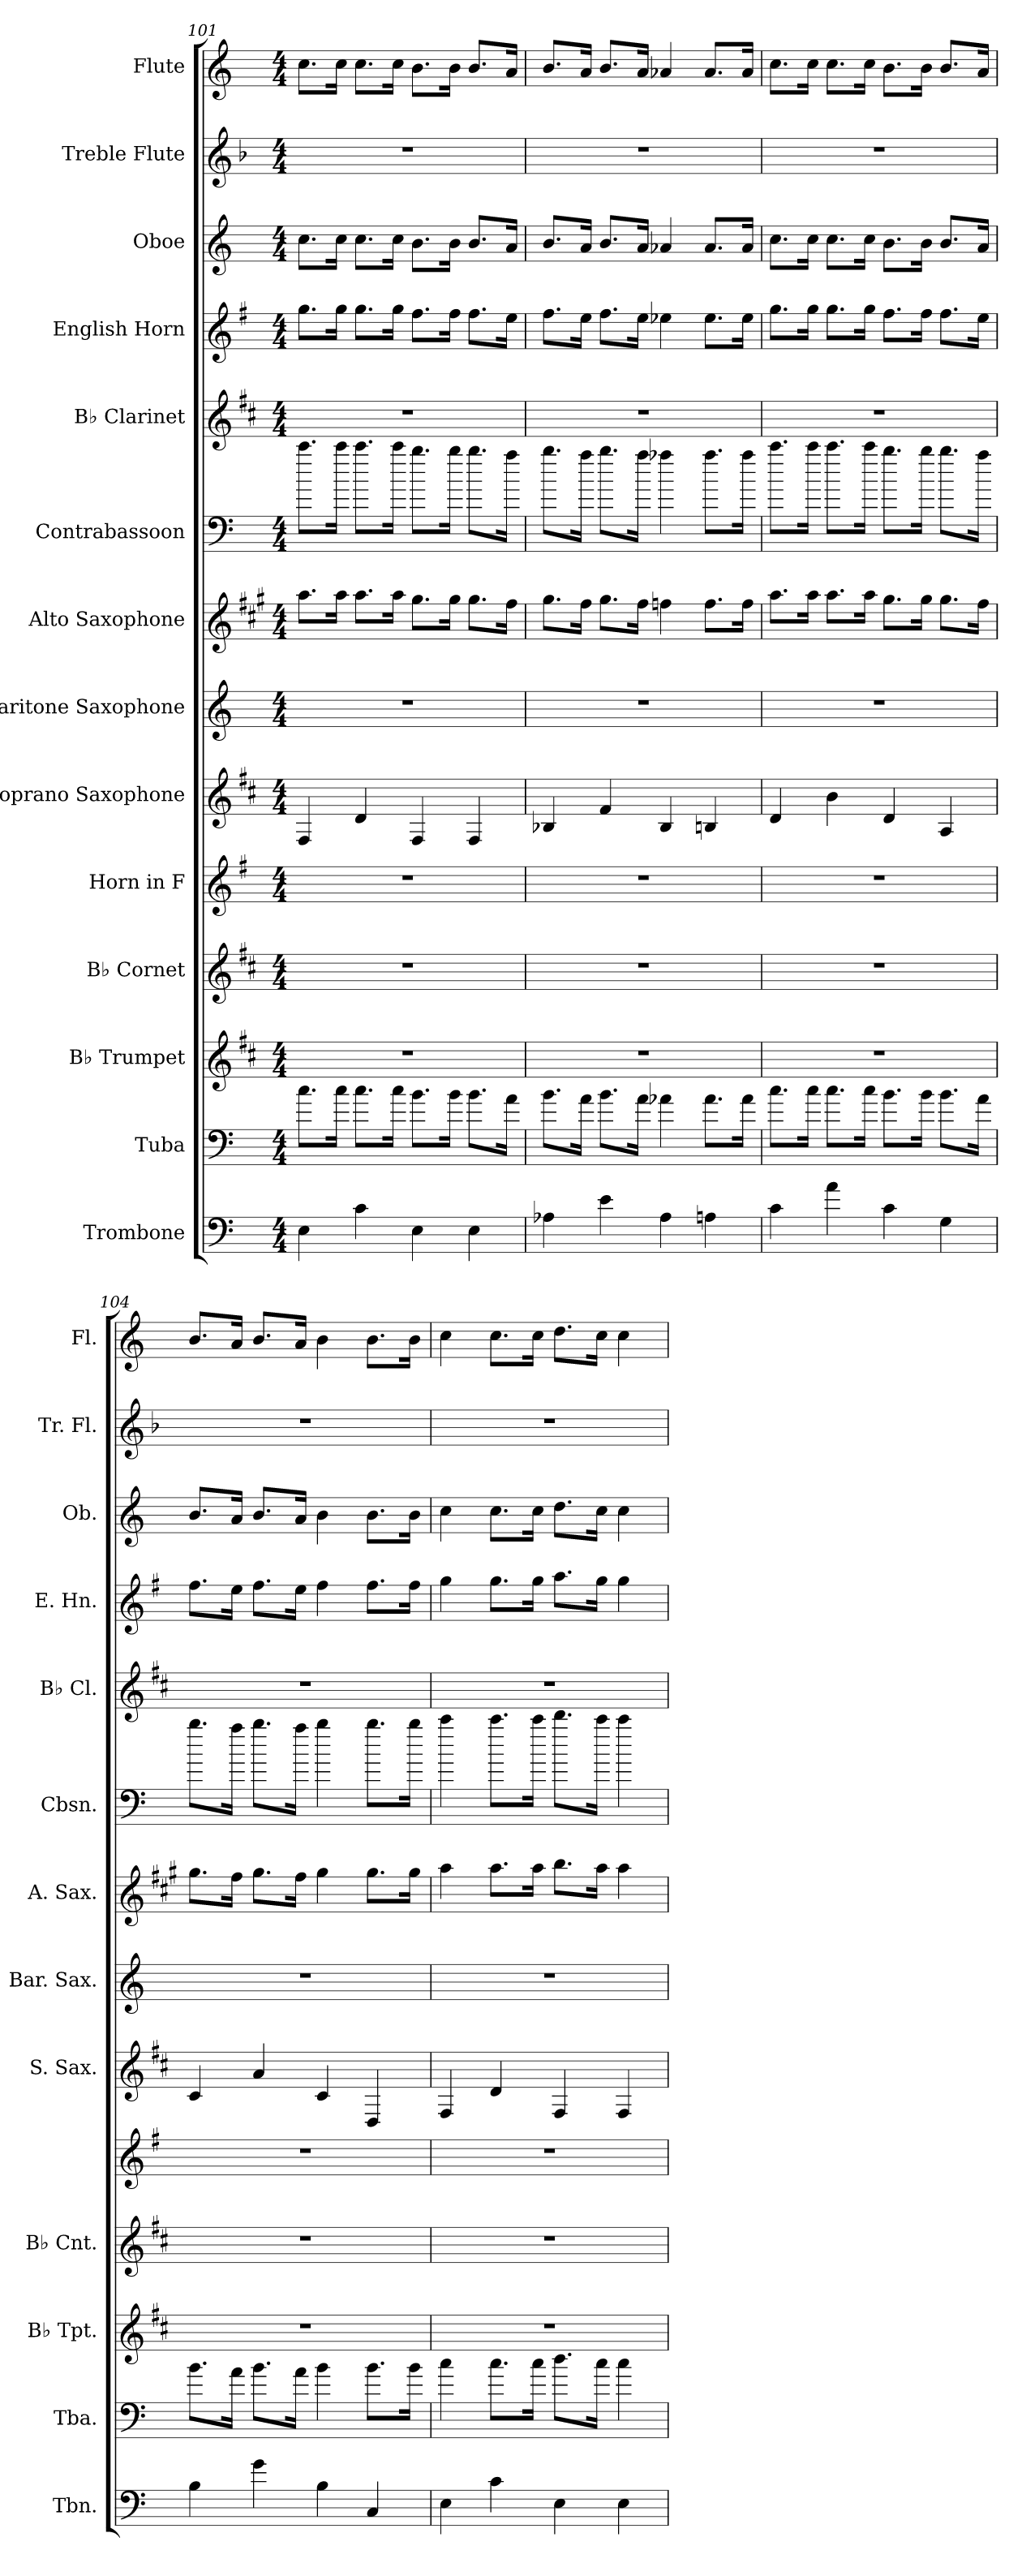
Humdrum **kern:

**kern	**kern	**kern	**kern	**kern	**kern	**kern	**kern	**kern	**kern	**kern	**kern	**kern	**kern
*part14	*part13	*part12	*part11	*part10	*part9	*part8	*part7	*part6	*part5	*part4	*part3	*part2	*part1
*staff14	*staff13	*staff12	*staff11	*staff10	*staff9	*staff8	*staff7	*staff6	*staff5	*staff4	*staff3	*staff2	*staff1
*I"Trombone	*I"Tuba	*I"B♭ Trumpet	*I"B♭ Cornet	*I"Horn in F	*I"Soprano Saxophone	*I"Baritone Saxophone	*I"Alto Saxophone	*I"Contrabassoon	*I"B♭ Clarinet	*I"English Horn	*I"Oboe	*I"Treble Flute	*I"Flute
*I'Tbn.	*I'Tba.	*I'B♭ Tpt.	*I'B♭ Cnt.	*	*I'S. Sax.	*I'Bar. Sax.	*I'A. Sax.	*I'Cbsn.	*I'B♭ Cl.	*I'E. Hn.	*I'Ob.	*I'Tr. Fl.	*I'Fl.
*clefF4	*clefF4	*clefG2	*clefG2	*clefG2	*clefG2	*clefG2	*clefG2	*clefF4	*clefG2	*clefG2	*clefG2	*clefG2	*clefG2
*	*	*ITrd1c2	*ITrd1c2	*ITrd4c7	*ITrd1c2	*ITrd12c21	*ITrd5c9	*ITrd7c12	*ITrd1c2	*ITrd4c7	*	*ITrd-4c-7	*
*k[]	*k[]	*k[]	*k[]	*k[]	*k[]	*k[]	*k[]	*k[]	*k[]	*k[]	*k[]	*k[]	*k[]
*M4/4	*M4/4	*M4/4	*M4/4	*M4/4	*M4/4	*M4/4	*M4/4	*M4/4	*M4/4	*M4/4	*M4/4	*M4/4	*M4/4
=101	=101	=101	=101	=101	=101	=101	=101	=101	=101	=101	=101	=101	=101
4E\	8.cc\L	1r	1r	1r	4E/	1r	8.cc\L	8.cc\L	1r	8.cc\L	8.cc\L	1r	8.cc\L
.	16cc\Jk	.	.	.	.	.	16cc\Jk	16cc\Jk	.	16cc\Jk	16cc\Jk	.	16cc\Jk
4c\	8.cc\L	.	.	.	4c/	.	8.cc\L	8.cc\L	.	8.cc\L	8.cc\L	.	8.cc\L
.	16cc\Jk	.	.	.	.	.	16cc\Jk	16cc\Jk	.	16cc\Jk	16cc\Jk	.	16cc\Jk
4E\	8.b\L	.	.	.	4E/	.	8.b\L	8.b\L	.	8.b\L	8.b\L	.	8.b\L
.	16b\Jk	.	.	.	.	.	16b\Jk	16b\Jk	.	16b\Jk	16b\Jk	.	16b\Jk
4E\	8.b\L	.	.	.	4E/	.	8.b\L	8.b\L	.	8.b\L	8.b/L	.	8.b/L
.	16a\Jk	.	.	.	.	.	16a\Jk	16a\Jk	.	16a\Jk	16a/Jk	.	16a/Jk
=102	=102	=102	=102	=102	=102	=102	=102	=102	=102	=102	=102	=102	=102
4A-X\	8.b\L	1r	1r	1r	4A-X/	1r	8.b\L	8.b\L	1r	8.b\L	8.b/L	1r	8.b/L
.	16a\Jk	.	.	.	.	.	16a\Jk	16a\Jk	.	16a\Jk	16a/Jk	.	16a/Jk
4e\	8.b\L	.	.	.	4e/	.	8.b\L	8.b\L	.	8.b\L	8.b/L	.	8.b/L
.	16a\Jk	.	.	.	.	.	16a\Jk	16a\Jk	.	16a\Jk	16a/Jk	.	16a/Jk
4A-\	4a-X\	.	.	.	4A-/	.	4a-X\	4a-X\	.	4a-X\	4a-X/	.	4a-X/
4An\	8.a-\L	.	.	.	4An/	.	8.a-\L	8.a-\L	.	8.a-\L	8.a-/L	.	8.a-/L
.	16a-\Jk	.	.	.	.	.	16a-\Jk	16a-\Jk	.	16a-\Jk	16a-/Jk	.	16a-/Jk
!!LO:PB:g=z
=103	=103	=103	=103	=103	=103	=103	=103	=103	=103	=103	=103	=103	=103
4c\	8.cc\L	1r	1r	1r	4c/	1r	8.cc\L	8.cc\L	1r	8.cc\L	8.cc\L	1r	8.cc\L
.	16cc\Jk	.	.	.	.	.	16cc\Jk	16cc\Jk	.	16cc\Jk	16cc\Jk	.	16cc\Jk
4a\	8.cc\L	.	.	.	4a\	.	8.cc\L	8.cc\L	.	8.cc\L	8.cc\L	.	8.cc\L
.	16cc\Jk	.	.	.	.	.	16cc\Jk	16cc\Jk	.	16cc\Jk	16cc\Jk	.	16cc\Jk
4c\	8.b\L	.	.	.	4c/	.	8.b\L	8.b\L	.	8.b\L	8.b\L	.	8.b\L
.	16b\Jk	.	.	.	.	.	16b\Jk	16b\Jk	.	16b\Jk	16b\Jk	.	16b\Jk
4G\	8.b\L	.	.	.	4G/	.	8.b\L	8.b\L	.	8.b\L	8.b/L	.	8.b/L
.	16a\Jk	.	.	.	.	.	16a\Jk	16a\Jk	.	16a\Jk	16a/Jk	.	16a/Jk
=104	=104	=104	=104	=104	=104	=104	=104	=104	=104	=104	=104	=104	=104
4B\	8.b\L	1r	1r	1r	4B/	1r	8.b\L	8.b\L	1r	8.b\L	8.b/L	1r	8.b/L
.	16a\Jk	.	.	.	.	.	16a\Jk	16a\Jk	.	16a\Jk	16a/Jk	.	16a/Jk
4g\	8.b\L	.	.	.	4g/	.	8.b\L	8.b\L	.	8.b\L	8.b/L	.	8.b/L
.	16a\Jk	.	.	.	.	.	16a\Jk	16a\Jk	.	16a\Jk	16a/Jk	.	16a/Jk
4B\	4b\	.	.	.	4B/	.	4b\	4b\	.	4b\	4b\	.	4b\
4C/	8.b\L	.	.	.	4C/	.	8.b\L	8.b\L	.	8.b\L	8.b\L	.	8.b\L
.	16b\Jk	.	.	.	.	.	16b\Jk	16b\Jk	.	16b\Jk	16b\Jk	.	16b\Jk
=105	=105	=105	=105	=105	=105	=105	=105	=105	=105	=105	=105	=105	=105
4E\	4cc\	1r	1r	1r	4E/	1r	4cc\	4cc\	1r	4cc\	4cc\	1r	4cc\
4c\	8.cc\L	.	.	.	4c/	.	8.cc\L	8.cc\L	.	8.cc\L	8.cc\L	.	8.cc\L
.	16cc\Jk	.	.	.	.	.	16cc\Jk	16cc\Jk	.	16cc\Jk	16cc\Jk	.	16cc\Jk
4E\	8.dd\L	.	.	.	4E/	.	8.dd\L	8.dd\L	.	8.dd\L	8.dd\L	.	8.dd\L
.	16cc\Jk	.	.	.	.	.	16cc\Jk	16cc\Jk	.	16cc\Jk	16cc\Jk	.	16cc\Jk
4E\	4cc\	.	.	.	4E/	.	4cc\	4cc\	.	4cc\	4cc\	.	4cc\
=	=	=	=	=	=	=	=	=	=	=	=	=	=
*-	*-	*-	*-	*-	*-	*-	*-	*-	*-	*-	*-	*-	*-
